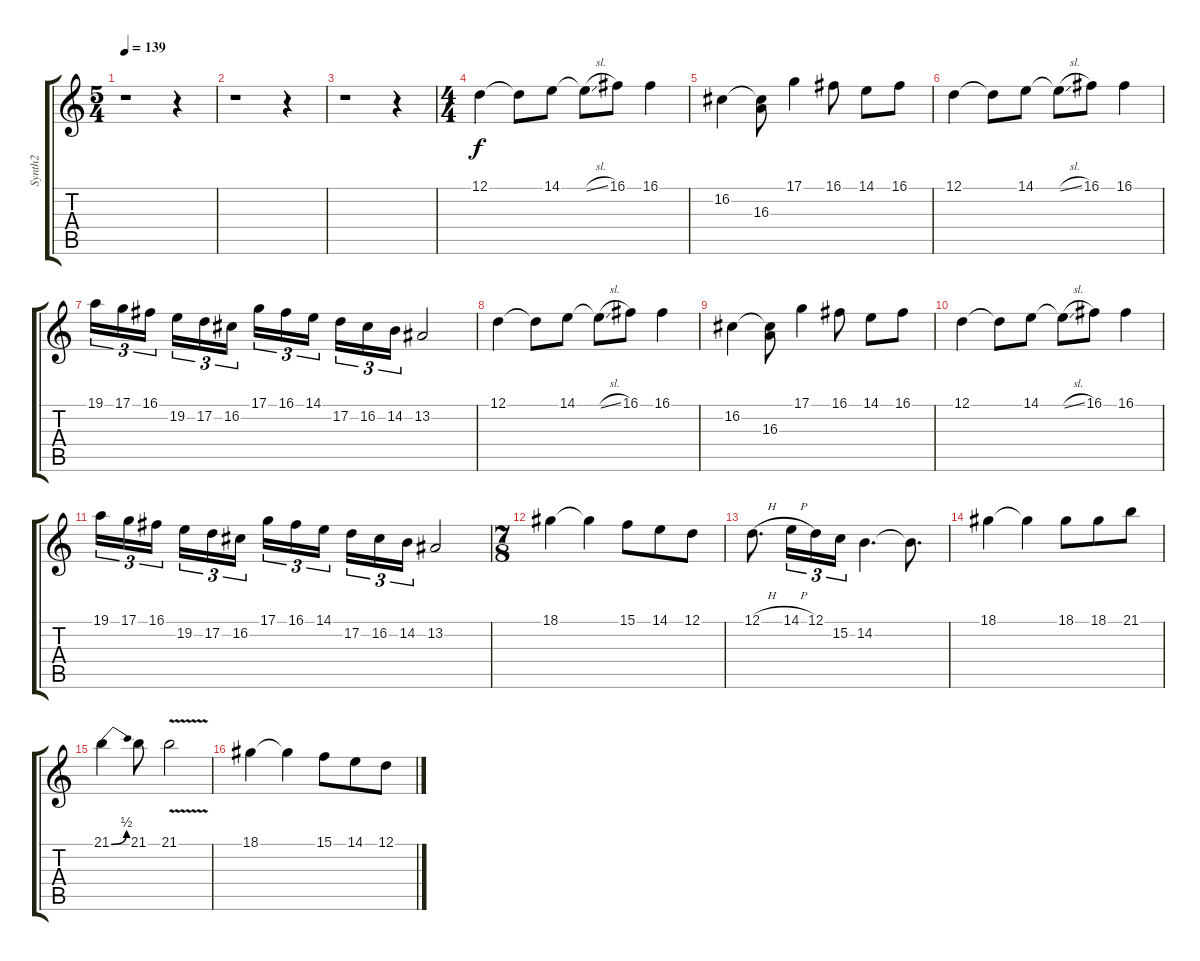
\track ("Synth2" "Synth2") {instrument panflute}
\staff {score tabs}
\tuning (D4 A3 F3 C3 G2 D2) {hide}
\ts (5 4)
\tempo 139
\clef g2
\ks c
r.1{dy f} r.4 |
r.1 r.4 |
r.1 r.4 |
\ts (4 4)
12.1.4 12.1{t}.8 14.1.8 14.1{sl t}.8 16.1.8 16.1.4 |
16.2.4 (16.2{t} 16.3).8 17.1.4 16.1.8 14.1.8 16.1.8 |
12.1.4 12.1{t}.8 14.1.8 14.1{sl t}.8 16.1.8 16.1.4 |
19.1.16{tu (3 2)} 17.1.16{tu (3 2)} 16.1.16{tu (3 2) beam splitsecondary} 19.2.16{tu (3 2)} 17.2.16{tu (3 2)} 16.2.16{tu (3 2)} 17.1.16{tu (3 2)} 16.1.16{tu (3 2)} 14.1.16{tu (3 2) beam splitsecondary} 17.2.16{tu (3 2)} 16.2.16{tu (3 2)} 14.2.16{tu (3 2)} 13.2.2 |
12.1.4 12.1{t}.8 14.1.8 14.1{sl t}.8 16.1.8 16.1.4 |
16.2.4 (16.2{t} 16.3).8 17.1.4 16.1.8 14.1.8 16.1.8 |
12.1.4 12.1{t}.8 14.1.8 14.1{sl t}.8 16.1.8 16.1.4 |
19.1.16{tu (3 2)} 17.1.16{tu (3 2)} 16.1.16{tu (3 2) beam splitsecondary} 19.2.16{tu (3 2)} 17.2.16{tu (3 2)} 16.2.16{tu (3 2)} 17.1.16{tu (3 2)} 16.1.16{tu (3 2)} 14.1.16{tu (3 2) beam splitsecondary} 17.2.16{tu (3 2)} 16.2.16{tu (3 2)} 14.2.16{tu (3 2)} 13.2.2 |
\ts (7 8)
18.1.4 18.1{t}.4 15.1.8 14.1.8 12.1.8 |
12.1{h}.8{d} 14.1{h}.16{tu (3 2)} 12.1.16{tu (3 2)} 15.2.16{tu (3 2)} 14.2.4{d} 14.2{t}.8{d} |
18.1.4 18.1{t}.4 18.1.8 18.1.8 21.1.8 |
21.1{be (bend 0 0 60 2)}.4 21.1.8 21.1{v}.2 |
18.1.4 18.1{t}.4 15.1.8 14.1.8 12.1.8
